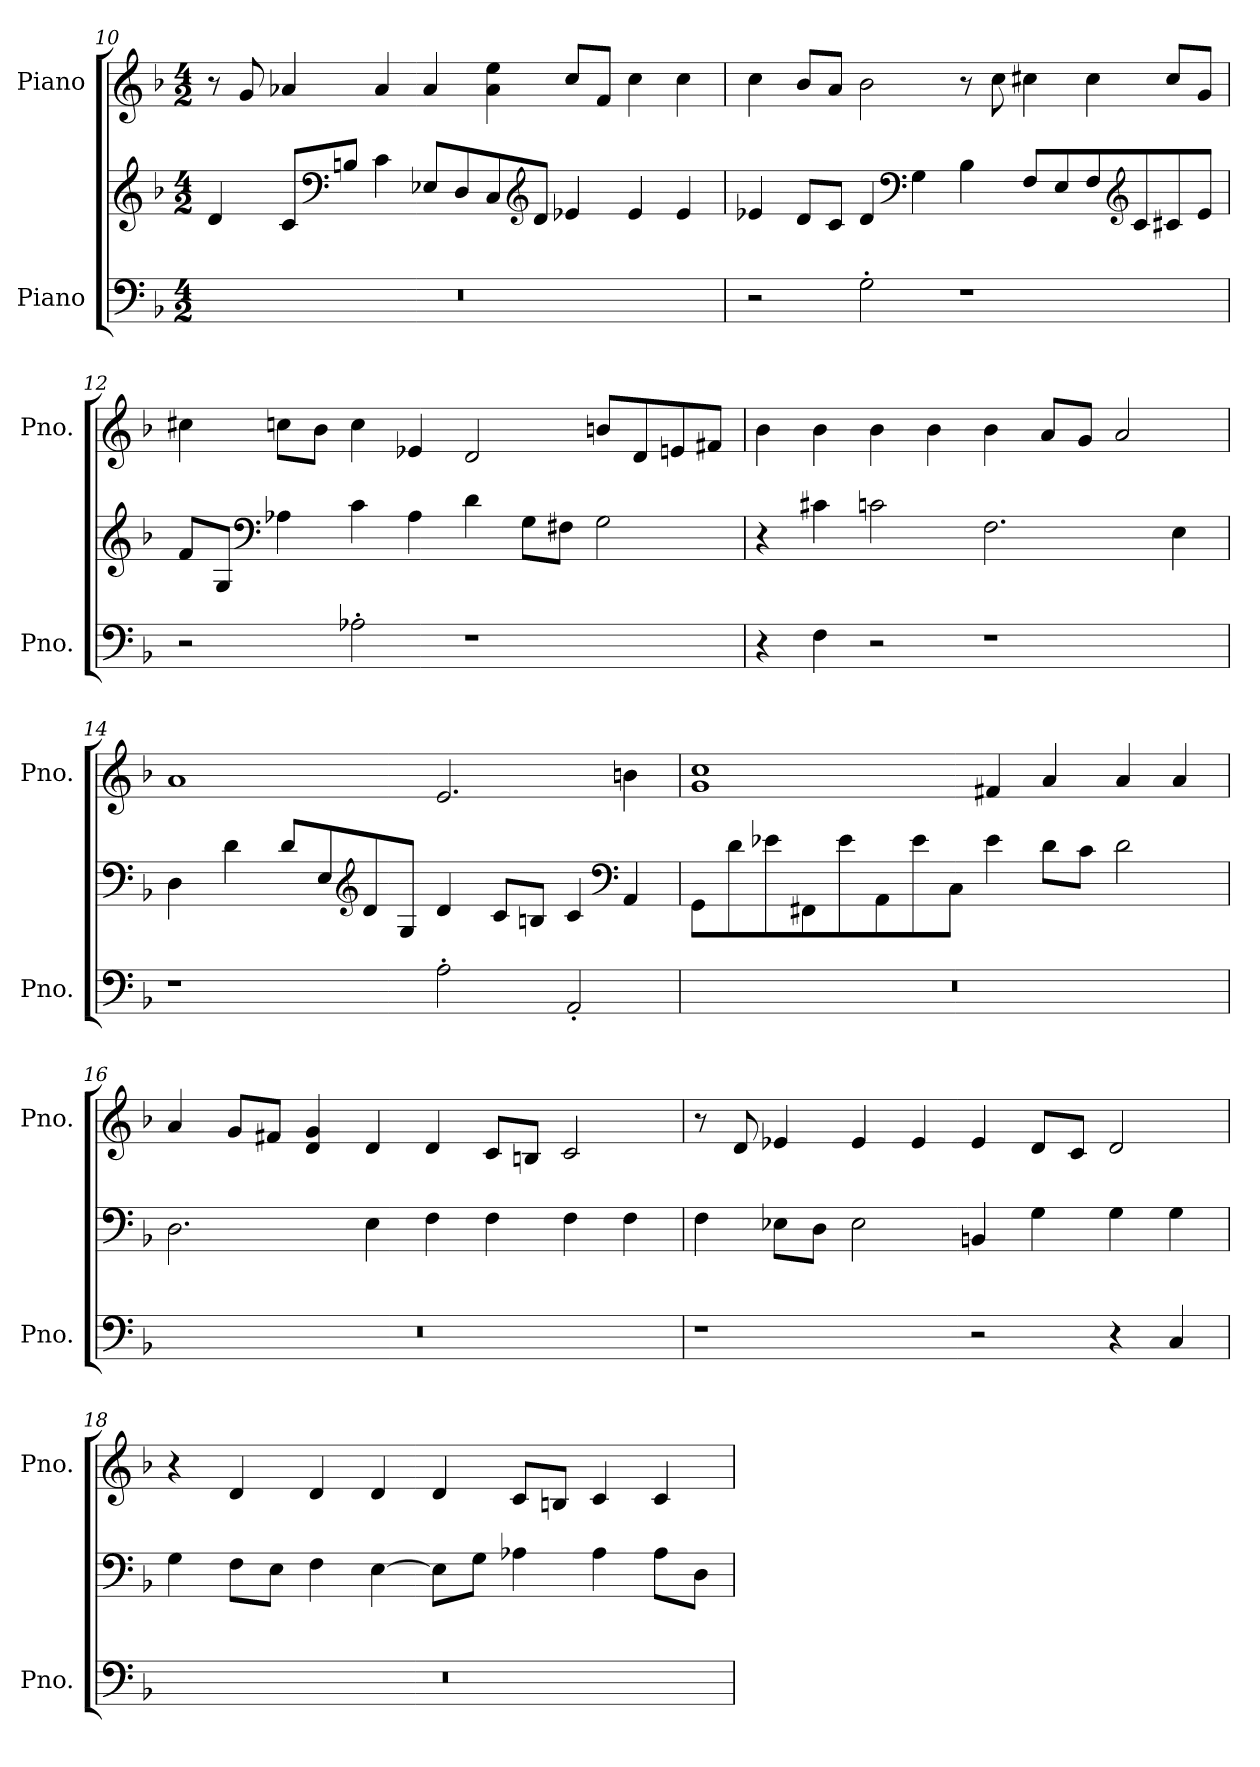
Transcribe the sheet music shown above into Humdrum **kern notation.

**kern	**kern	**kern
*part2	*part2	*part1
*staff3	*staff2	*staff1
*I"Piano	*	*I"Piano
*I'Pno.	*	*I'Pno.
*clefF4	*clefG2	*clefG2
*k[b-]	*k[b-]	*k[b-]
*M4/2	*M4/2	*M4/2
=10	=10	=10
0r	4d/	8r
.	.	8g/
.	8c/L	4a-X/
*	*clefF4	*
.	8Bn/J	.
.	4c\	4a-/
.	8E-X/L	4a-/
.	8D/	.
.	8C/	4a-\ 4ee\
*	*clefG2	*
.	8d/J	.
.	4e-X/	8cc/L
.	.	8f/J
.	4e-/	4cc\
.	4e-/	4cc\
!!LO:PB:g=z
=11	=11	=11
2r	4e-X/	4cc\
.	8d/L	8b-/L
.	8c/J	8a/J
2G'\	4d/	2b-\
*	*clefF4	*
.	4G\	.
1r	4B-\	8r
.	.	8cc\
.	8F/L	4cc#X\
.	8E/	.
.	8F/	4cc#\
*	*clefG2	*
.	8c/	.
.	8c#X/	8cc#/L
.	8e-/J	8g/J
=12	=12	=12
2r	8f/L	4cc#X\
.	8G/J	.
*	*clefF4	*
.	4A-X\	8ccn\L
.	.	8b-\J
2A-X'\	4c\	4cc\
.	4A-\	4e-X/
1r	4d\	2d/
.	8G\L	.
.	8F#X\J	.
.	2G\	8bn/L
.	.	8d/
.	.	8en/
.	.	8f#X/J
!!LO:LB:g=z
=13	=13	=13
4r	4r	4b-\
4F\	4c#X\	4b-\
2r	2cn\	4b-\
.	.	4b-\
1r	2.F\	4b-\
.	.	8a/L
.	.	8g/J
.	.	2a/
.	4E\	.
=14	=14	=14
1r	4D\	1a
.	4d\	.
.	8d/L	.
.	8E/	.
*	*clefG2	*
.	8d/	.
.	8G/J	.
2A'\	4d/	2.e/
.	8c/L	.
.	8Bn/J	.
2AA'/	4c/	.
*	*clefF4	*
.	4AA/	4bn\
=15	=15	=15
0r	8GG\L	1g 1cc
.	8d\	.
.	8e-X\	.
.	8FF#X\	.
.	8e-\	.
.	8AA\	.
.	8e-\	.
.	8C\J	.
.	4e-\	4f#X/
.	8d\L	4a/
.	8c\J	.
.	2d\	4a/
.	.	4a/
!!LO:LB:g=z
=16	=16	=16
0r	2.D\	4a/
.	.	8g/L
.	.	8f#X/J
.	.	4d/ 4g/
.	4E\	4d/
.	4F\	4d/
.	4F\	8c/L
.	.	8Bn/J
.	4F\	2c/
.	4F\	.
=17	=17	=17
1r	4F\	8r
.	.	8d/
.	8E-X\L	4e-X/
.	8D\J	.
.	2E-\	4e-/
.	.	4e-/
2r	4BBn/	4e-/
.	4G\	8d/L
.	.	8c/J
4r	4G\	2d/
4C/	4G\	.
=18	=18	=18
0r	4G\	4r
.	8F\L	4d/
.	8E\J	.
.	4F\	4d/
.	[4E\	4d/
.	8E\L]	4d/
.	8G\J	.
.	4A-X\	8c/L
.	.	8Bn/J
.	4A-\	4c/
.	8A-\L	4c/
.	8D\J	.
=	=	=
*-	*-	*-
